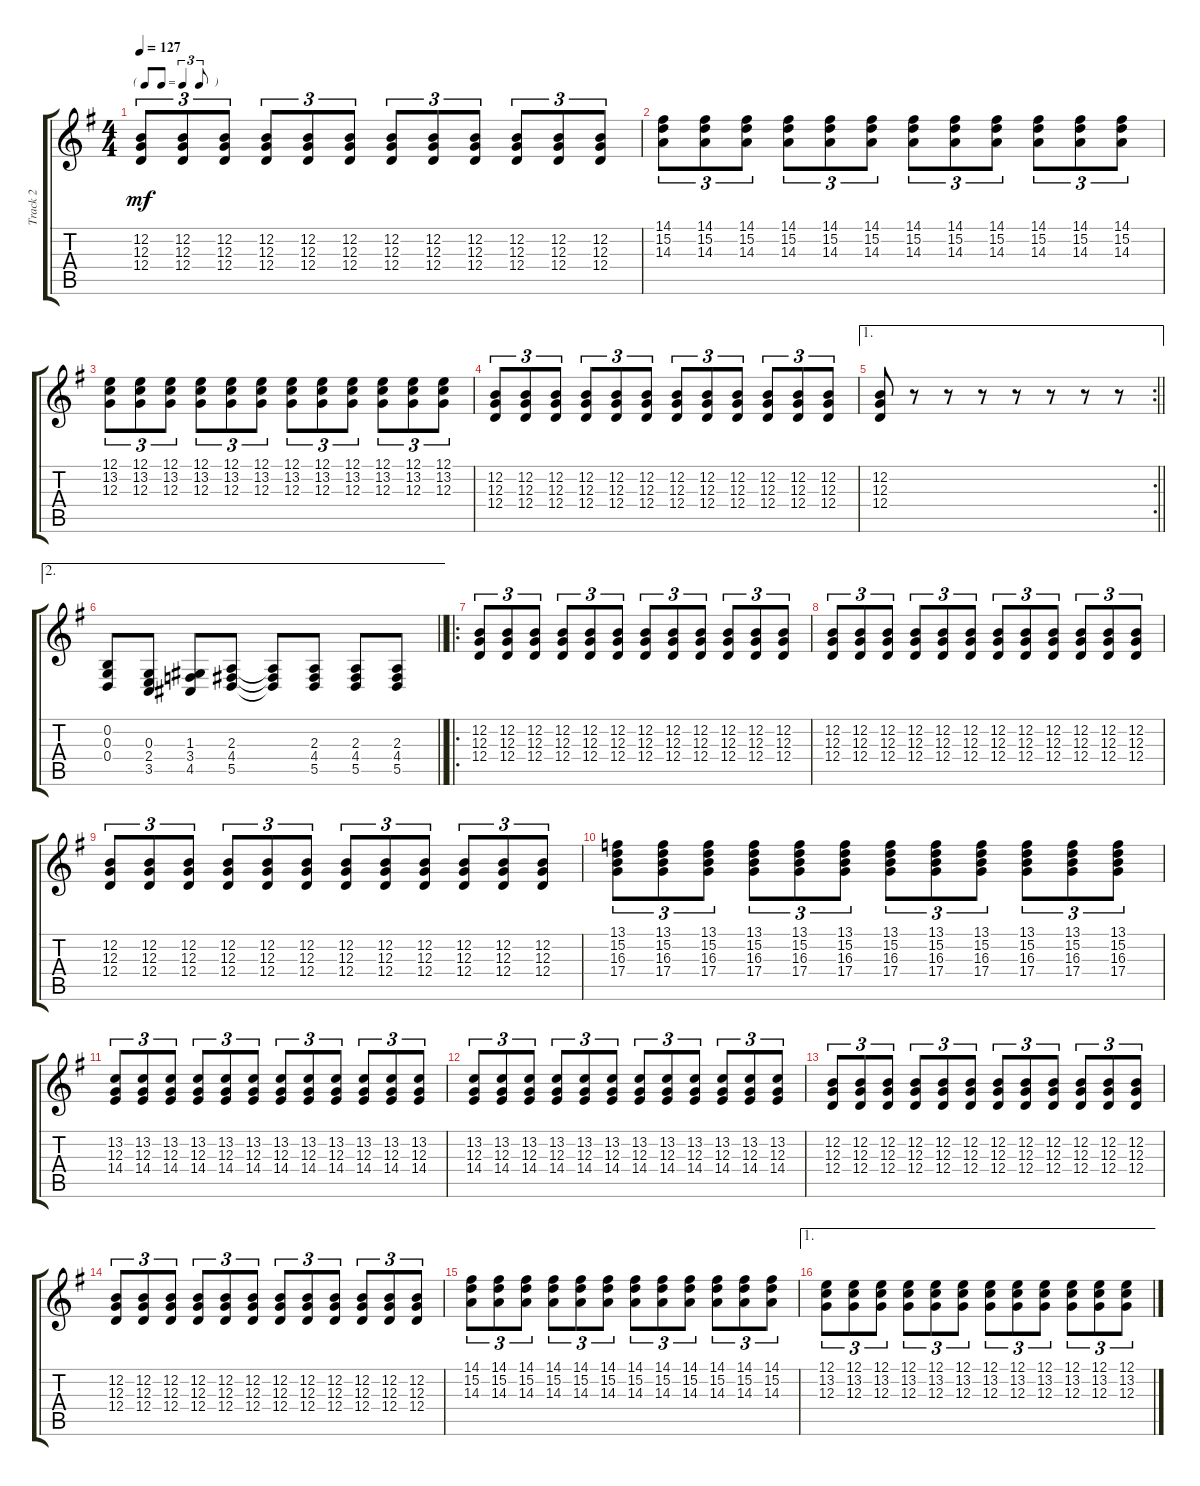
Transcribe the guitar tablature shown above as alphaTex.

\track ("Track 2" "Track 2") {instrument acousticgrandpiano}
\staff {score tabs}
\tuning (E4 B3 G3 D3 A2 E2) {hide}
\ts (4 4)
\tf triplet8th
\tempo 127
\clef g2
\ks g
(12.2 12.3 12.4).8{tu (3 2) dy mf} (12.2 12.3 12.4).8{tu (3 2)} (12.2 12.3 12.4).8{tu (3 2)} (12.2 12.3 12.4).8{tu (3 2)} (12.2 12.3 12.4).8{tu (3 2)} (12.2 12.3 12.4).8{tu (3 2)} (12.2 12.3 12.4).8{tu (3 2)} (12.2 12.3 12.4).8{tu (3 2)} (12.2 12.3 12.4).8{tu (3 2)} (12.2 12.3 12.4).8{tu (3 2)} (12.2 12.3 12.4).8{tu (3 2)} (12.2 12.3 12.4).8{tu (3 2)} |
(14.1 15.2 14.3).8{tu (3 2)} (14.1 15.2 14.3).8{tu (3 2)} (14.1 15.2 14.3).8{tu (3 2)} (14.1 15.2 14.3).8{tu (3 2)} (14.1 15.2 14.3).8{tu (3 2)} (14.1 15.2 14.3).8{tu (3 2)} (14.1 15.2 14.3).8{tu (3 2)} (14.1 15.2 14.3).8{tu (3 2)} (14.1 15.2 14.3).8{tu (3 2)} (14.1 15.2 14.3).8{tu (3 2)} (14.1 15.2 14.3).8{tu (3 2)} (14.1 15.2 14.3).8{tu (3 2)} |
(12.1 13.2 12.3).8{tu (3 2)} (12.1 13.2 12.3).8{tu (3 2)} (12.1 13.2 12.3).8{tu (3 2)} (12.1 13.2 12.3).8{tu (3 2)} (12.1 13.2 12.3).8{tu (3 2)} (12.1 13.2 12.3).8{tu (3 2)} (12.1 13.2 12.3).8{tu (3 2)} (12.1 13.2 12.3).8{tu (3 2)} (12.1 13.2 12.3).8{tu (3 2)} (12.1 13.2 12.3).8{tu (3 2)} (12.1 13.2 12.3).8{tu (3 2)} (12.1 13.2 12.3).8{tu (3 2)} |
(12.2 12.3 12.4).8{tu (3 2)} (12.2 12.3 12.4).8{tu (3 2)} (12.2 12.3 12.4).8{tu (3 2)} (12.2 12.3 12.4).8{tu (3 2)} (12.2 12.3 12.4).8{tu (3 2)} (12.2 12.3 12.4).8{tu (3 2)} (12.2 12.3 12.4).8{tu (3 2)} (12.2 12.3 12.4).8{tu (3 2)} (12.2 12.3 12.4).8{tu (3 2)} (12.2 12.3 12.4).8{tu (3 2)} (12.2 12.3 12.4).8{tu (3 2)} (12.2 12.3 12.4).8{tu (3 2)} |
\ae 1
\rc 2
\barLineRight lightlight
(12.2 12.3 12.4).8 r.8 r.8 r.8 r.8 r.8 r.8 r.8 |
\ae 2
\barLineRight lightlight
(0.2 0.3 0.4).8 (0.3 2.4 3.5).8 (1.3 3.4 4.5).8 (2.3 4.4 5.5).8 (2.3{t} 4.4{t} 5.5{t}).8 (2.3 4.4 5.5).8 (2.3 4.4 5.5).8 (2.3 4.4 5.5).8 |
\ro
(12.2 12.3 12.4).8{tu (3 2)} (12.2 12.3 12.4).8{tu (3 2)} (12.2 12.3 12.4).8{tu (3 2)} (12.2 12.3 12.4).8{tu (3 2)} (12.2 12.3 12.4).8{tu (3 2)} (12.2 12.3 12.4).8{tu (3 2)} (12.2 12.3 12.4).8{tu (3 2)} (12.2 12.3 12.4).8{tu (3 2)} (12.2 12.3 12.4).8{tu (3 2)} (12.2 12.3 12.4).8{tu (3 2)} (12.2 12.3 12.4).8{tu (3 2)} (12.2 12.3 12.4).8{tu (3 2)} |
(12.2 12.3 12.4).8{tu (3 2)} (12.2 12.3 12.4).8{tu (3 2)} (12.2 12.3 12.4).8{tu (3 2)} (12.2 12.3 12.4).8{tu (3 2)} (12.2 12.3 12.4).8{tu (3 2)} (12.2 12.3 12.4).8{tu (3 2)} (12.2 12.3 12.4).8{tu (3 2)} (12.2 12.3 12.4).8{tu (3 2)} (12.2 12.3 12.4).8{tu (3 2)} (12.2 12.3 12.4).8{tu (3 2)} (12.2 12.3 12.4).8{tu (3 2)} (12.2 12.3 12.4).8{tu (3 2)} |
(12.2 12.3 12.4).8{tu (3 2)} (12.2 12.3 12.4).8{tu (3 2)} (12.2 12.3 12.4).8{tu (3 2)} (12.2 12.3 12.4).8{tu (3 2)} (12.2 12.3 12.4).8{tu (3 2)} (12.2 12.3 12.4).8{tu (3 2)} (12.2 12.3 12.4).8{tu (3 2)} (12.2 12.3 12.4).8{tu (3 2)} (12.2 12.3 12.4).8{tu (3 2)} (12.2 12.3 12.4).8{tu (3 2)} (12.2 12.3 12.4).8{tu (3 2)} (12.2 12.3 12.4).8{tu (3 2)} |
(13.1 15.2 16.3 17.4).8{tu (3 2)} (13.1 15.2 16.3 17.4).8{tu (3 2)} (13.1 15.2 16.3 17.4).8{tu (3 2)} (13.1 15.2 16.3 17.4).8{tu (3 2)} (13.1 15.2 16.3 17.4).8{tu (3 2)} (13.1 15.2 16.3 17.4).8{tu (3 2)} (13.1 15.2 16.3 17.4).8{tu (3 2)} (13.1 15.2 16.3 17.4).8{tu (3 2)} (13.1 15.2 16.3 17.4).8{tu (3 2)} (13.1 15.2 16.3 17.4).8{tu (3 2)} (13.1 15.2 16.3 17.4).8{tu (3 2)} (13.1 15.2 16.3 17.4).8{tu (3 2)} |
(13.2 12.3 14.4).8{tu (3 2)} (13.2 12.3 14.4).8{tu (3 2)} (13.2 12.3 14.4).8{tu (3 2)} (13.2 12.3 14.4).8{tu (3 2)} (13.2 12.3 14.4).8{tu (3 2)} (13.2 12.3 14.4).8{tu (3 2)} (13.2 12.3 14.4).8{tu (3 2)} (13.2 12.3 14.4).8{tu (3 2)} (13.2 12.3 14.4).8{tu (3 2)} (13.2 12.3 14.4).8{tu (3 2)} (13.2 12.3 14.4).8{tu (3 2)} (13.2 12.3 14.4).8{tu (3 2)} |
(13.2 12.3 14.4).8{tu (3 2)} (13.2 12.3 14.4).8{tu (3 2)} (13.2 12.3 14.4).8{tu (3 2)} (13.2 12.3 14.4).8{tu (3 2)} (13.2 12.3 14.4).8{tu (3 2)} (13.2 12.3 14.4).8{tu (3 2)} (13.2 12.3 14.4).8{tu (3 2)} (13.2 12.3 14.4).8{tu (3 2)} (13.2 12.3 14.4).8{tu (3 2)} (13.2 12.3 14.4).8{tu (3 2)} (13.2 12.3 14.4).8{tu (3 2)} (13.2 12.3 14.4).8{tu (3 2)} |
(12.2 12.3 12.4).8{tu (3 2)} (12.2 12.3 12.4).8{tu (3 2)} (12.2 12.3 12.4).8{tu (3 2)} (12.2 12.3 12.4).8{tu (3 2)} (12.2 12.3 12.4).8{tu (3 2)} (12.2 12.3 12.4).8{tu (3 2)} (12.2 12.3 12.4).8{tu (3 2)} (12.2 12.3 12.4).8{tu (3 2)} (12.2 12.3 12.4).8{tu (3 2)} (12.2 12.3 12.4).8{tu (3 2)} (12.2 12.3 12.4).8{tu (3 2)} (12.2 12.3 12.4).8{tu (3 2)} |
(12.2 12.3 12.4).8{tu (3 2)} (12.2 12.3 12.4).8{tu (3 2)} (12.2 12.3 12.4).8{tu (3 2)} (12.2 12.3 12.4).8{tu (3 2)} (12.2 12.3 12.4).8{tu (3 2)} (12.2 12.3 12.4).8{tu (3 2)} (12.2 12.3 12.4).8{tu (3 2)} (12.2 12.3 12.4).8{tu (3 2)} (12.2 12.3 12.4).8{tu (3 2)} (12.2 12.3 12.4).8{tu (3 2)} (12.2 12.3 12.4).8{tu (3 2)} (12.2 12.3 12.4).8{tu (3 2)} |
(14.1 15.2 14.3).8{tu (3 2)} (14.1 15.2 14.3).8{tu (3 2)} (14.1 15.2 14.3).8{tu (3 2)} (14.1 15.2 14.3).8{tu (3 2)} (14.1 15.2 14.3).8{tu (3 2)} (14.1 15.2 14.3).8{tu (3 2)} (14.1 15.2 14.3).8{tu (3 2)} (14.1 15.2 14.3).8{tu (3 2)} (14.1 15.2 14.3).8{tu (3 2)} (14.1 15.2 14.3).8{tu (3 2)} (14.1 15.2 14.3).8{tu (3 2)} (14.1 15.2 14.3).8{tu (3 2)} |
\ae 1
(12.1 13.2 12.3).8{tu (3 2)} (12.1 13.2 12.3).8{tu (3 2)} (12.1 13.2 12.3).8{tu (3 2)} (12.1 13.2 12.3).8{tu (3 2)} (12.1 13.2 12.3).8{tu (3 2)} (12.1 13.2 12.3).8{tu (3 2)} (12.1 13.2 12.3).8{tu (3 2)} (12.1 13.2 12.3).8{tu (3 2)} (12.1 13.2 12.3).8{tu (3 2)} (12.1 13.2 12.3).8{tu (3 2)} (12.1 13.2 12.3).8{tu (3 2)} (12.1 13.2 12.3).8{tu (3 2)}
